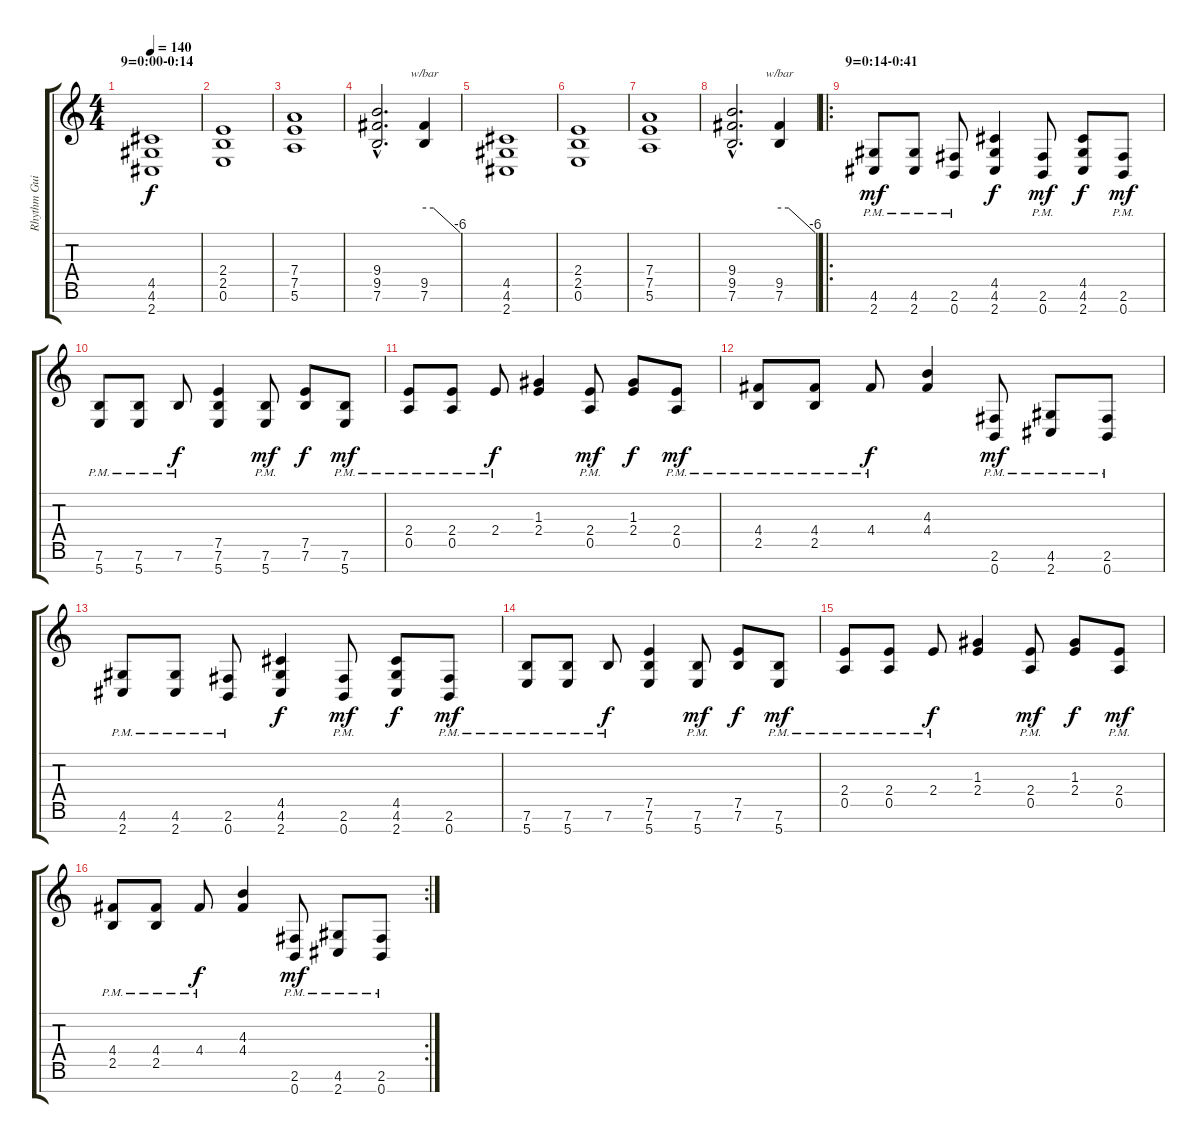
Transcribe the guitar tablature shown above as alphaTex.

\track ("Rhythm Guitar" "Rhythm Gui") {instrument distortionguitar}
\staff {score tabs}
\tuning (E4 B3 G3 D3 A2 E2 B1) {hide}
\ts (4 4)
\section ("" "9=0:00-0:14")
\tempo 140
\clef g2
\ks c
(4.5{t} 4.6{t} 2.7{t}).1{dy f} |
(2.4 2.5 0.6).1 |
(7.4 7.5 5.6).1 |
(9.4{hac} 9.5{hac} 7.6{hac}).2{d} (9.5 7.6).4{tbe (custom default 0 0 15 0 60 -24)} |
(4.5 4.6 2.7).1 |
(2.4 2.5 0.6).1 |
(7.4 7.5 5.6).1 |
(9.4{hac} 9.5{hac} 7.6{hac}).2{d} (9.5 7.6).4{tbe (custom default 0 0 15 0 60 -24)} |
\ro
\section ("" "9=0:14-0:41")
(4.6{pm} 2.7{pm}).8{dy mf} (4.6{pm} 2.7{pm}).8 (2.6{pm} 0.7{pm}).8 (4.5 4.6 2.7).4{dy f} (2.6{pm} 0.7{pm}).8{dy mf} (4.5 4.6 2.7).8{dy f} (2.6{pm} 0.7{pm}).8{dy mf} |
(7.6{pm} 5.7{pm}).8 (7.6{pm} 5.7{pm}).8 7.6{pm}.8{dy f} (7.5 7.6 5.7).4 (7.6{pm} 5.7{pm}).8{dy mf} (7.5 7.6).8{dy f} (7.6{pm} 5.7{pm}).8{dy mf} |
(2.4{pm} 0.5{pm}).8 (2.4{pm} 0.5{pm}).8 2.4{pm}.8{dy f} (1.3 2.4).4 (2.4{pm} 0.5{pm}).8{dy mf} (1.3 2.4).8{dy f} (2.4{pm} 0.5{pm}).8{dy mf} |
(4.4{pm} 2.5{pm}).8 (4.4{pm} 2.5{pm}).8 4.4{pm}.8{dy f} (4.3 4.4).4 (2.6{pm} 0.7{pm}).8{dy mf} (4.6{pm} 2.7{pm}).8 (2.6{pm} 0.7{pm}).8 |
(4.6{pm} 2.7{pm}).8 (4.6{pm} 2.7{pm}).8 (2.6{pm} 0.7{pm}).8 (4.5 4.6 2.7).4{dy f} (2.6{pm} 0.7{pm}).8{dy mf} (4.5 4.6 2.7).8{dy f} (2.6{pm} 0.7{pm}).8{dy mf} |
(7.6{pm} 5.7{pm}).8 (7.6{pm} 5.7{pm}).8 7.6{pm}.8{dy f} (7.5 7.6 5.7).4 (7.6{pm} 5.7{pm}).8{dy mf} (7.5 7.6).8{dy f} (7.6{pm} 5.7{pm}).8{dy mf} |
(2.4{pm} 0.5{pm}).8 (2.4{pm} 0.5{pm}).8 2.4{pm}.8{dy f} (1.3 2.4).4 (2.4{pm} 0.5{pm}).8{dy mf} (1.3 2.4).8{dy f} (2.4{pm} 0.5{pm}).8{dy mf} |
\rc 2
(4.4{pm} 2.5{pm}).8 (4.4{pm} 2.5{pm}).8 4.4{pm}.8{dy f} (4.3 4.4).4 (2.6{pm} 0.7{pm}).8{dy mf} (4.6{pm} 2.7{pm}).8 (2.6{pm} 0.7{pm}).8
